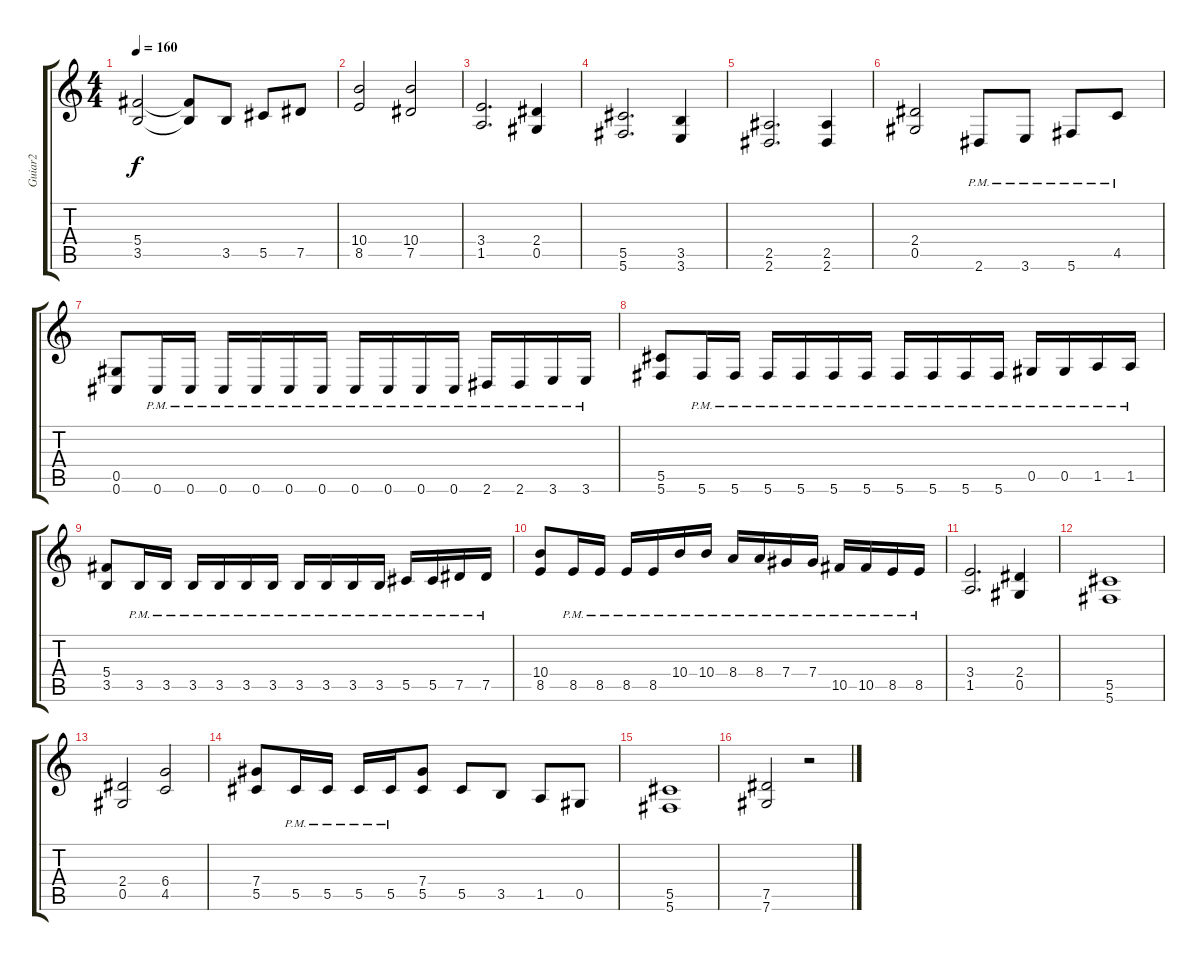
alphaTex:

\track ("Guiar2" "Guiar2") {instrument distortionguitar}
\staff {score tabs}
\tuning (Eb4 Bb3 Gb3 Db3 Ab2 Db2) {hide}
\ts (4 4)
\tempo 160
\clef g2
\ks c
(5.4 3.5).2{dy f} (5.4{t} 3.5{t}).8 3.5.8 5.5.8 7.5.8 |
(10.4 8.5).2 (10.4 7.5).2 |
(3.4 1.5).2{d} (2.4 0.5).4 |
(5.5 5.6).2{d} (3.5 3.6).4 |
(2.5 2.6).2{d} (2.5 2.6).4 |
(2.4 0.5).2 2.6{pm}.8 3.6{pm}.8 5.6{pm}.8 4.5{pm}.8 |
(0.5 0.6).8 0.6{pm}.16 0.6{pm}.16 0.6{pm}.16 0.6{pm}.16 0.6{pm}.16 0.6{pm}.16 0.6{pm}.16 0.6{pm}.16 0.6{pm}.16 0.6{pm}.16 2.6{pm}.16 2.6{pm}.16 3.6{pm}.16 3.6{pm}.16 |
(5.5 5.6).8 5.6{pm}.16 5.6{pm}.16 5.6{pm}.16 5.6{pm}.16 5.6{pm}.16 5.6{pm}.16 5.6{pm}.16 5.6{pm}.16 5.6{pm}.16 5.6{pm}.16 0.5{pm}.16 0.5{pm}.16 1.5{pm}.16 1.5{pm}.16 |
(5.4 3.5).8 3.5{pm}.16 3.5{pm}.16 3.5{pm}.16 3.5{pm}.16 3.5{pm}.16 3.5{pm}.16 3.5{pm}.16 3.5{pm}.16 3.5{pm}.16 3.5{pm}.16 5.5{pm}.16 5.5{pm}.16 7.5{pm}.16 7.5{pm}.16 |
(10.4 8.5).8 8.5{pm}.16 8.5{pm}.16 8.5{pm}.16 8.5{pm}.16 10.4{pm}.16 10.4{pm}.16 8.4{pm}.16 8.4{pm}.16 7.4{pm}.16 7.4{pm}.16 10.5{pm}.16 10.5{pm}.16 8.5{pm}.16 8.5{pm}.16 |
(3.4 1.5).2{d} (2.4 0.5).4 |
(5.5 5.6).1 |
(2.4 0.5).2 (6.4 4.5).2 |
(7.4 5.5).8 5.5{pm}.16 5.5{pm}.16 5.5{pm}.16 5.5{pm}.16 (7.4 5.5).8 5.5.8 3.5.8 1.5.8 0.5.8 |
(5.5 5.6).1 |
(7.5 7.6).2 r.2
